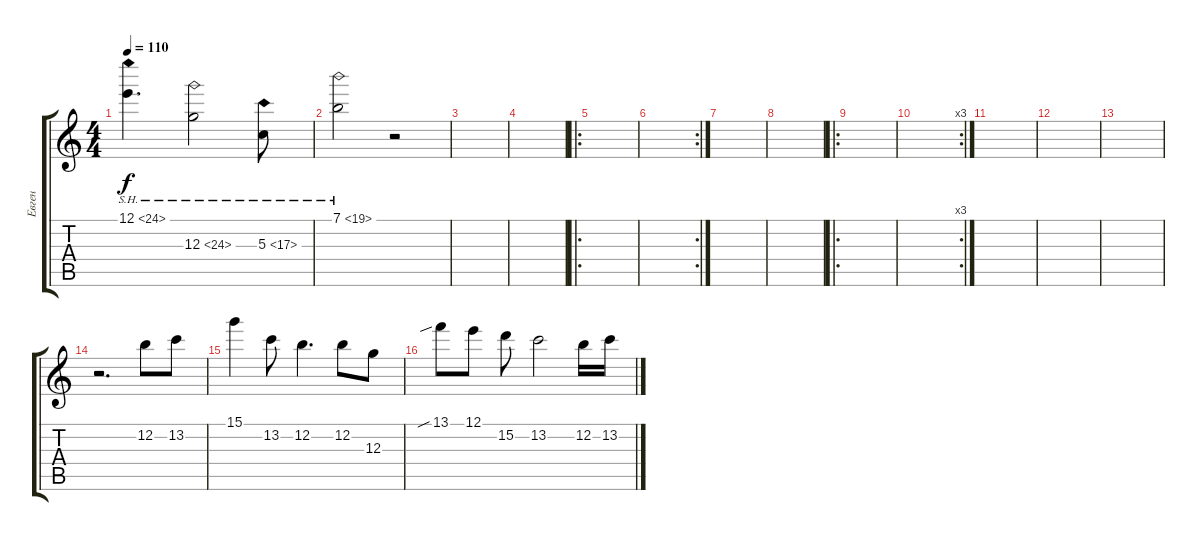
\track ("Евген" "Евген") {instrument electricguitarjazz}
\staff {score tabs}
\tuning (E4 B3 G3 D3 A2 E2) {hide}
\ts (4 4)
\tempo 110
\clef g2
\ks c
12.1{sh 12}.4{d dy f} 12.3{sh 12}.2 5.3{sh 12}.8 |
7.1{sh 12}.2 r.2 |
|
|
\ro
|
\rc 2
|
|
|
\ro
|
\rc 3
|
|
|
|
r.2{d} 12.2.8 13.2.8 |
15.1.4 13.2.8 12.2.4{d} 12.2.8 12.3.8 |
13.1{sib}.8 12.1.8 15.2.8 13.2.2 12.2.16 13.2.16
